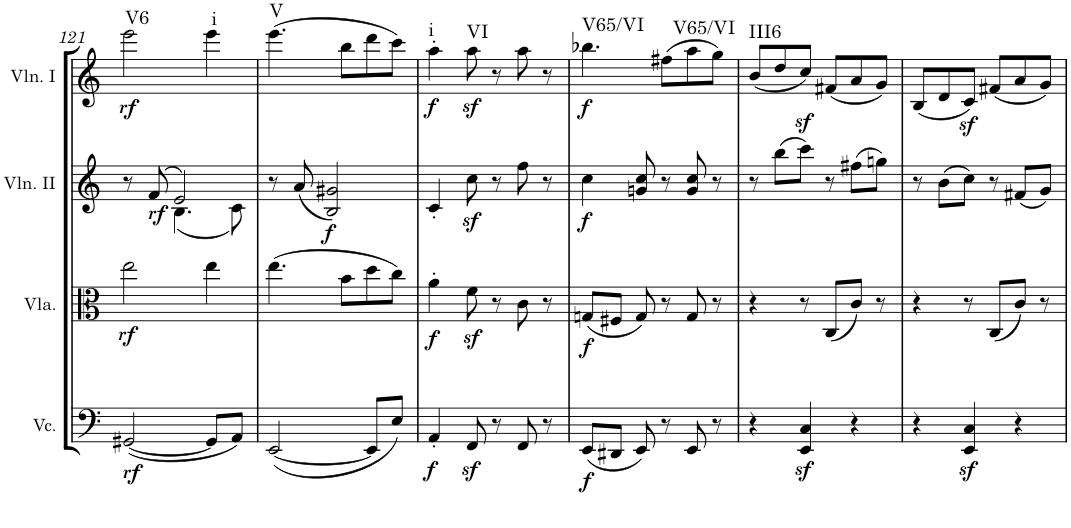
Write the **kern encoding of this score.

**kern	**dynam	**kern	**dynam	**kern	**dynam	**kern	**dynam	**harte
*part4	*part4	*part3	*part3	*part2	*part2	*part1	*part1	*part1
*staff4	*staff4	*staff3	*staff3	*staff2	*staff2	*staff1	*staff1	*
*I"Violoncello	*	*I"Viola	*	*I"Violin II	*	*I"Violin I	*	*
*I'Vc.	*	*I'Vla.	*	*I'Vln. II	*	*I'Vln. I	*	*
!!LO:PB:g=z
*clefF4	*	*clefC3	*	*clefG2	*	*clefG2	*	*
*k[]	*	*k[]	*	*k[]	*	*k[]	*	*
*M3/4	*	*M3/4	*	*M3/4	*	*M3/4	*	*
=121	=121	=121	=121	=121	=121	=121	=121	=121
*	*	*	*	*^	*	*	*	*
!	!LO:DY:b	!	!LO:DY:b	!	!	!	!	!LO:DY:b	!LO:H:kt=V6
([2GG#X/	rf	2ee\	rf	8r	4ryy	.	2eee\	rf	N
!	!	!	!	!	!	!LO:DY:b	!	!	!
.	.	.	.	(8f/	.	rf	.	.	.
.	.	.	.	2e/)	(4.B\	.	.	.	.
!	!	!	!	!	!	!	!	!	!LO:H:kt=i
8GG#/L]	.	4ee\	.	.	.	.	4eee\	.	N
8AA/J)	.	.	.	.	8c\)	.	.	.	.
=122	=122	=122	=122	=122	=122	=122	=122	=122	=122
!	!	!	!	!	!	!	!	!	!LO:H:kt=V
*	*	*	*	*v	*v	*	*	*	*
([2EE/	.	(4.ee\	.	8r	.	(4.eee\	.	N
.	.	.	.	(8a/	.	.	.	.
!	!	!	!	!	!LO:DY:b	!	!	!
.	.	.	.	2B/ 2g#X/)	f	.	.	.
.	.	8b\L	.	.	.	8bb\L	.	.
8EE/L]	.	8dd\	.	.	.	8ddd\	.	.
8E/J)	.	8cc\J)	.	.	.	8ccc\J)	.	.
=123	=123	=123	=123	=123	=123	=123	=123	=123
!	!LO:DY:b	!	!LO:DY:b	!	!	!	!LO:DY:b	!LO:H:kt=i
4AA'/	f	4a'\	f	4c'/	.	4aa'\	f	N
!	!	!	!	!	!	!	!LO:DY:b	!LO:H:kt=VI
8FFz</	.	8fz<\	.	8ccz<\	.	8aa\	sf	N
8r	.	8r	.	8r	.	8r	.	.
8FF/	.	8c\	.	8ff\	.	8aa\	.	.
8r	.	8r	.	8r	.	8r	.	.
=124	=124	=124	=124	=124	=124	=124	=124	=124
!	!LO:DY:b	!	!LO:DY:b	!	!LO:DY:b	!	!LO:DY:b	!LO:H:kt=V65/VI
(8EE/L	f	(8Gn/L	f	4cc\	f	4.bb-X\	f	N
8DD#X/J	.	8F#X/J	.	.	.	.	.	.
8EE/)	.	8G/)	.	8gn/ 8cc/	.	.	.	.
8r	.	8r	.	8r	.	(8ff#X\L	.	.
!	!	!	!	!	!	!	!	!LO:H:kt=V65/VI
8EE/	.	8G/	.	8g/ 8cc/	.	8aa\	.	N
8r	.	8r	.	8r	.	8gg\J)	.	.
=125	=125	=125	=125	=125	=125	=125	=125	=125
!	!	!	!	!	!	!	!	!LO:H:kt=III6
4r	.	4r	.	8r	.	(8b/L	.	N
.	.	.	.	(8bb\L	.	8dd/	.	.
4EE/z< 4C/z<	.	8r	.	8ccc\J)	.	8ccz</J)	.	.
.	.	(8C/L	.	8r	.	(8f#X/L	.	.
4r	.	8c/J)	.	(8ff#X\L	.	8a/	.	.
.	.	8r	.	8ggn\J)	.	8g/J)	.	.
=126	=126	=126	=126	=126	=126	=126	=126	=126
4r	.	4r	.	8r	.	(8B/L	.	.
.	.	.	.	(8b\L	.	8d/	.	.
4EE/z< 4C/z<	.	8r	.	8cc\J)	.	8cz</J)	.	.
.	.	(8C/L	.	8r	.	(8f#X/L	.	.
4r	.	8c/J)	.	(8f#X/L	.	8a/	.	.
.	.	8r	.	8g/J)	.	8g/J)	.	.
=	=	=	=	=	=	=	=	=
*-	*-	*-	*-	*-	*-	*-	*-	*-
